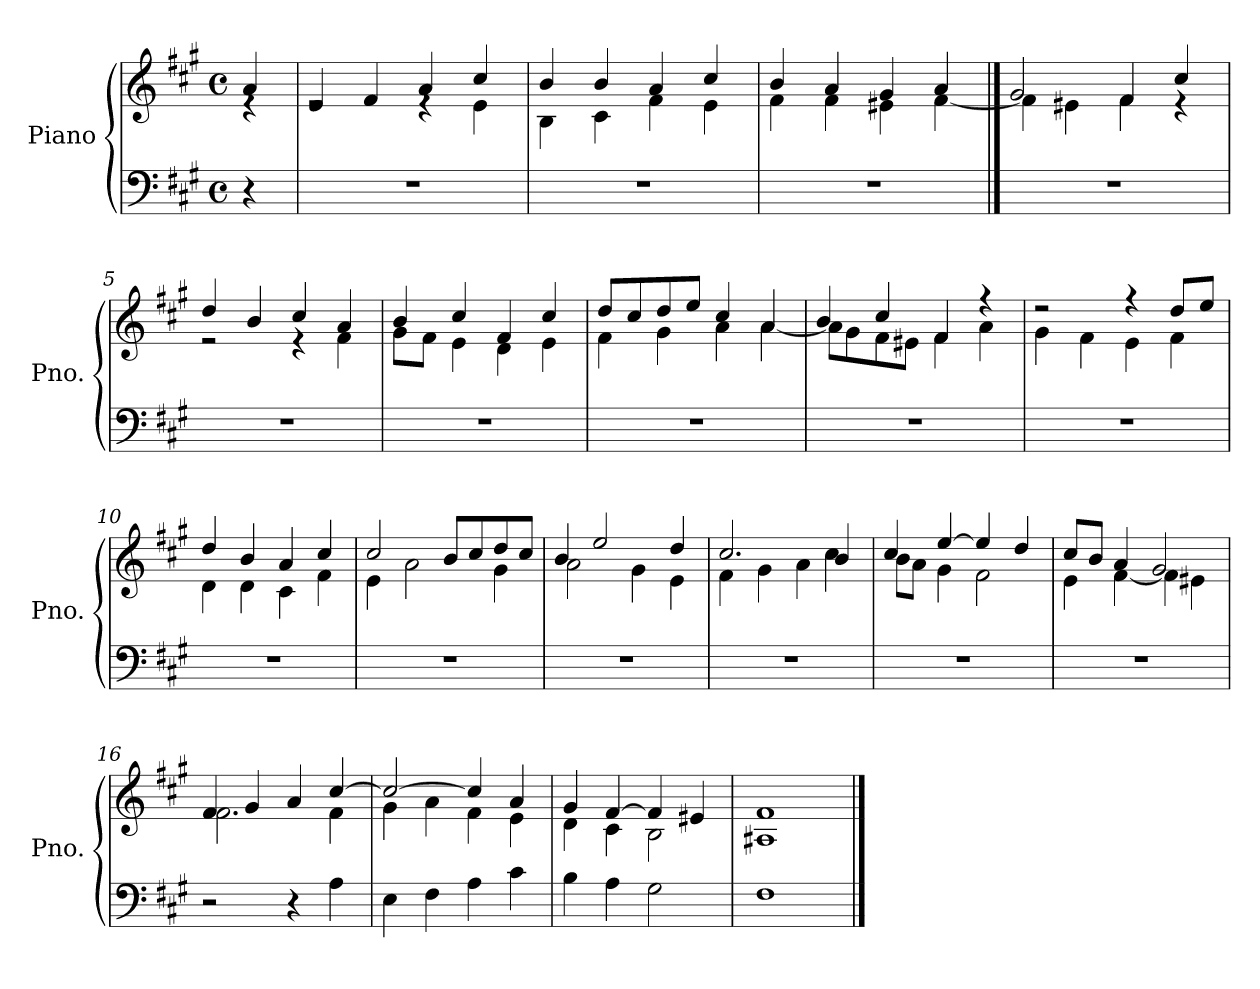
**kern	**kern
*part1	*part1
*staff2	*staff1
*I"Piano	*
*I'Pno.	*
*clefF4	*clefG2
*k[f#c#g#]	*k[f#c#g#]
*M4/4	*M4/4
*met(c)	*met(c)
=	=
*	*^
4r	4a/	4re
=1	=1	=1
1r	4e/	2re
.	4f#/	.
.	4a/	4re
.	4cc#/	4e\
=2	=2	=2
1r	4b/	4B\
.	4b/	4c#\
.	4a/	4f#\
.	4cc#/	4e\
=3	=3	=3
1r	4b/	4f#\
.	4a/	4f#\
.	4g#/	4e#X\
.	4a/	[4f#\
==4	==4	==4
1r	2g#/	4f#\]
.	.	4e#X\
.	4f#/	4f#\
.	4cc#/	4re
=5	=5	=5
1r	4dd/	2re
.	4b/	.
.	4cc#/	4re
.	4a/	4f#\
=6	=6	=6
1r	4b/	8g#\L
.	.	8f#\J
.	4cc#/	4e\
.	4f#/	4d\
.	4cc#/	4e\
=7	=7	=7
1r	8dd/L	4f#\
.	8cc#/	.
.	8dd/	4g#\
.	8ee/J	.
.	4cc#/	4a\
.	4a/	[4a\
!!LO:LB:g=z	!!
=8	=8	=8
1r	4b/	8a\L]
.	.	8g#\
.	4cc#/	8f#\
.	.	8e#X\J
.	4f#/	4f#\
.	4r	4a\
=9	=9	=9
1r	2r	4g#\
.	.	4f#\
.	4r	4e\
.	8dd/L	4f#\
.	8ee/J	.
=10	=10	=10
1r	4dd/	4d\
.	4b/	4d\
.	4a/	4c#\
.	4cc#/	4f#\
=11	=11	=11
1r	2cc#/	4e\
.	.	2a\
.	8b/L	.
.	8cc#/	.
.	8dd/	4g#\
.	8cc#/J	.
=12	=12	=12
1r	4b/	2a\
.	2ee/	.
.	.	4g#\
.	4dd/	4e\
=13	=13	=13
1r	2.cc#/	4f#\
.	.	4g#\
.	.	4a\
.	4b/	4cc#\
=14	=14	=14
1r	4cc#/	8b\L
.	.	8a\J
.	[4ee/	4g#\
.	4ee/]	2f#\
.	4dd/	.
!!LO:LB:g=z	!!
=15	=15	=15
1r	8cc#/L	4e\
.	8b/J	.
.	4a/	[4f#\
.	2g#/	4f#\]
.	.	4e#X\
=16	=16	=16
2r	4f#/	2.f#\
.	4g#/	.
4r	4a/	.
4A\	[4cc#/	4f#\
=17	=17	=17
4E\	2cc#/_	4g#\
4F#\	.	4a\
4A\	4cc#/]	4f#\
4c#\	4a/	4e\
=18	=18	=18
4B\	4g#/	4d\
4A\	[4f#/	4c#\
2G#\	4f#/]	2B\
.	4e#X/	.
=19	=19	=19
1F#	1f#	1A#X
*	*v	*v
==	==
*-	*-
